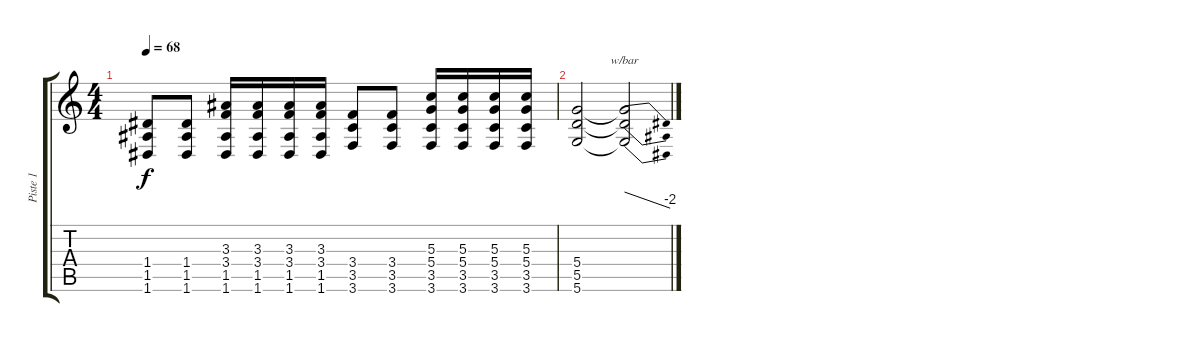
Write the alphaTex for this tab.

\track ("Piste 1" "Piste 1") {instrument overdrivenguitar}
\staff {score tabs}
\tuning (E4 B3 G3 D3 A2 D2) {hide}
\ts (4 4)
\tempo 68
\clef g2
\ks c
(1.4 1.5 1.6).8{dy f} (1.4 1.5 1.6).8 (3.3 3.4 1.5 1.6).16 (3.3 3.4 1.5 1.6).16 (3.3 3.4 1.5 1.6).16 (3.3 3.4 1.5 1.6).16 (3.4 3.5 3.6).8 (3.4 3.5 3.6).8 (5.3 5.4 3.5 3.6).16 (5.3 5.4 3.5 3.6).16 (5.3 5.4 3.5 3.6).16 (5.3 5.4 3.5 3.6).16 |
(5.4 5.5 5.6).2 (5.4{t} 5.5{t} 5.6{t}).2{tbe (dive default 0 0 60 -8)}
